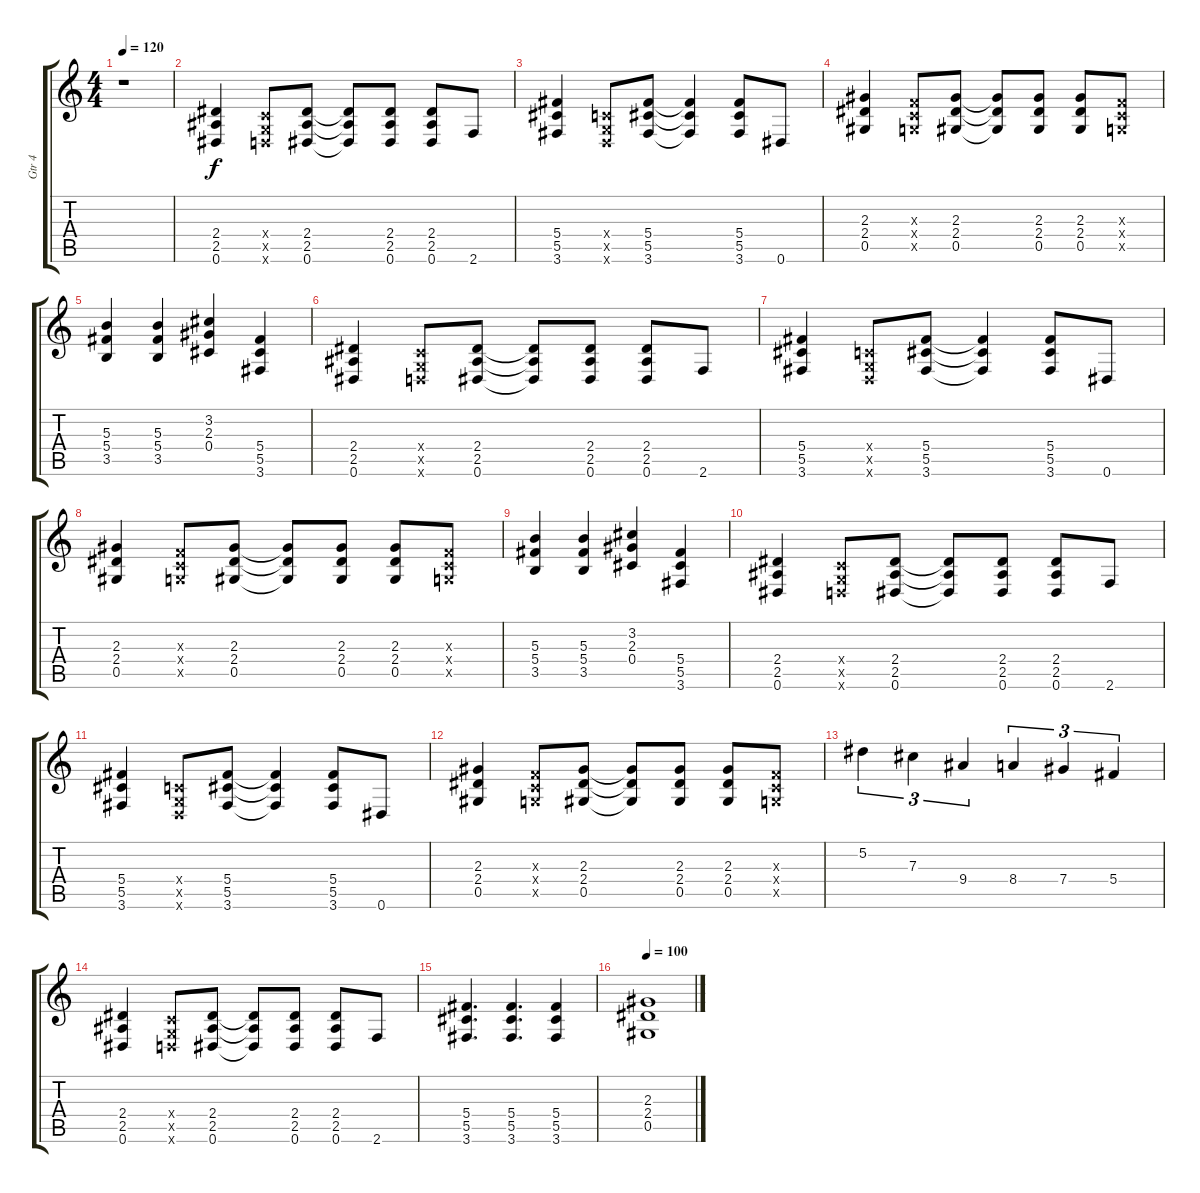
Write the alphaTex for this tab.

\track ("Gtr 4" "Gtr 4") {instrument electricguitarclean}
\staff {score tabs}
\tuning (Eb4 Bb3 Gb3 Db3 Ab2 Eb2) {hide}
\ts (4 4)
\tempo 120
\clef g2
\ks c
r.1{dy f} |
(2.4 2.5 0.6).4 (-1.4{x} -1.5{x} -1.6{x}).8 (2.4 2.5 0.6).8 (2.4{t} 2.5{t} 0.6{t}).8 (2.4 2.5 0.6).8 (2.4 2.5 0.6).8 2.6.8 |
(5.4 5.5 3.6).4 (-1.4{x} -1.5{x} -1.6{x}).8 (5.4 5.5 3.6).8 (5.4{t} 5.5{t} 3.6{t}).4 (5.4 5.5 3.6).8 0.6.8 |
(2.3 2.4 0.5).4 (-1.3{x} -1.4{x} -1.5{x}).8 (2.3 2.4 0.5).8 (2.3{t} 2.4{t} 0.5{t}).8 (2.3 2.4 0.5).8 (2.3 2.4 0.5).8 (-1.3{x} -1.4{x} -1.5{x}).8 |
(5.3 5.4 3.5).4 (5.3 5.4 3.5).4 (3.2 2.3 0.4).4 (5.4 5.5 3.6).4 |
(2.4 2.5 0.6).4 (-1.4{x} -1.5{x} -1.6{x}).8 (2.4 2.5 0.6).8 (2.4{t} 2.5{t} 0.6{t}).8 (2.4 2.5 0.6).8 (2.4 2.5 0.6).8 2.6.8 |
(5.4 5.5 3.6).4 (-1.4{x} -1.5{x} -1.6{x}).8 (5.4 5.5 3.6).8 (5.4{t} 5.5{t} 3.6{t}).4 (5.4 5.5 3.6).8 0.6.8 |
(2.3 2.4 0.5).4 (-1.3{x} -1.4{x} -1.5{x}).8 (2.3 2.4 0.5).8 (2.3{t} 2.4{t} 0.5{t}).8 (2.3 2.4 0.5).8 (2.3 2.4 0.5).8 (-1.3{x} -1.4{x} -1.5{x}).8 |
(5.3 5.4 3.5).4 (5.3 5.4 3.5).4 (3.2 2.3 0.4).4 (5.4 5.5 3.6).4 |
(2.4 2.5 0.6).4 (-1.4{x} -1.5{x} -1.6{x}).8 (2.4 2.5 0.6).8 (2.4{t} 2.5{t} 0.6{t}).8 (2.4 2.5 0.6).8 (2.4 2.5 0.6).8 2.6.8 |
(5.4 5.5 3.6).4 (-1.4{x} -1.5{x} -1.6{x}).8 (5.4 5.5 3.6).8 (5.4{t} 5.5{t} 3.6{t}).4 (5.4 5.5 3.6).8 0.6.8 |
(2.3 2.4 0.5).4 (-1.3{x} -1.4{x} -1.5{x}).8 (2.3 2.4 0.5).8 (2.3{t} 2.4{t} 0.5{t}).8 (2.3 2.4 0.5).8 (2.3 2.4 0.5).8 (-1.3{x} -1.4{x} -1.5{x}).8 |
5.2.4{tu (3 2)} 7.3.4{tu (3 2)} 9.4.4{tu (3 2)} 8.4.4{tu (3 2)} 7.4.4{tu (3 2)} 5.4.4{tu (3 2)} |
(2.4 2.5 0.6).4 (-1.4{x} -1.5{x} -1.6{x}).8 (2.4 2.5 0.6).8 (2.4{t} 2.5{t} 0.6{t}).8 (2.4 2.5 0.6).8 (2.4 2.5 0.6).8 2.6.8 |
(5.4 5.5 3.6).4{d} (5.4 5.5 3.6).4{d} (5.4 5.5 3.6).4 |
\tempo 100
(2.3 2.4 0.5).1
